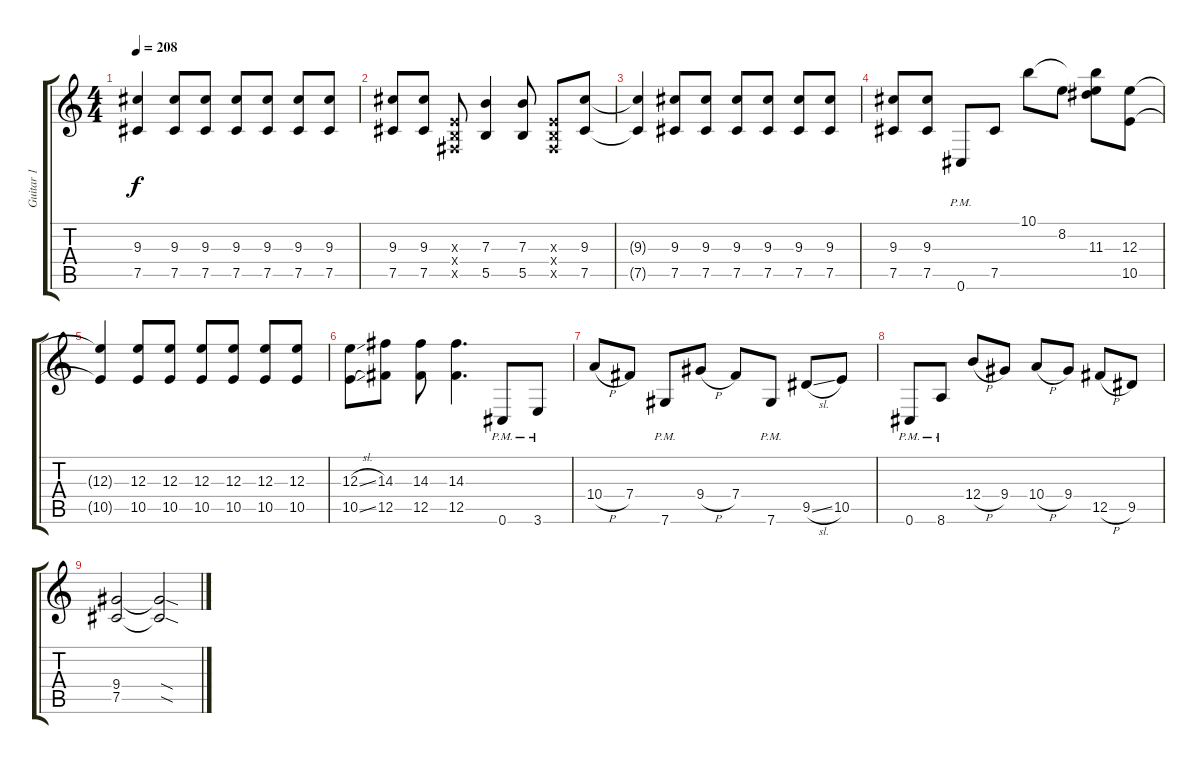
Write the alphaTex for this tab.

\track ("Guitar 1" "Guitar 1") {instrument distortionguitar}
\staff {score tabs}
\tuning (Db4 Ab3 E3 B2 Gb2 Db2) {hide}
\ts (4 4)
\tempo 208
\clef g2
\ks c
(9.3 7.5).4{dy f} (9.3 7.5).8 (9.3 7.5).8 (9.3 7.5).8 (9.3 7.5).8 (9.3 7.5).8 (9.3 7.5).8 |
(9.3 7.5).8 (9.3 7.5).8 (0.3{x} 0.4{x} 0.5{x}).8 (7.3 5.5).4 (7.3 5.5).8 (0.3{x} 0.4{x} 0.5{x}).8 (9.3 7.5).8 |
(9.3{t} 7.5{t}).4 (9.3 7.5).8 (9.3 7.5).8 (9.3 7.5).8 (9.3 7.5).8 (9.3 7.5).8 (9.3 7.5).8 |
(9.3 7.5).8 (9.3 7.5).8 0.6{pm}.8 7.5.8 10.1.8 8.2.8 (10.1{t} 8.2{t} 11.3).8 (12.3 10.5).8 |
(12.3{t} 10.5{t}).4 (12.3 10.5).8 (12.3 10.5).8 (12.3 10.5).8 (12.3 10.5).8 (12.3 10.5).8 (12.3 10.5).8 |
(12.3{sl} 10.5{sl}).8 (14.3 12.5).8 (14.3 12.5).8 (14.3 12.5).4{d} 0.6{pm}.8 3.6{pm}.8 |
10.4{h}.8 7.4.8 7.6{pm}.8 9.4{h}.8 7.4.8 7.6{pm}.8 9.5{sl}.8 10.5.8 |
0.6{pm}.8 8.6{pm}.8 12.4{h}.8 9.4.8 10.4{h}.8 9.4.8 12.5{h}.8 9.5.8 |
(9.4 7.5).2 (9.4{sod t} 7.5{sod t}).2
